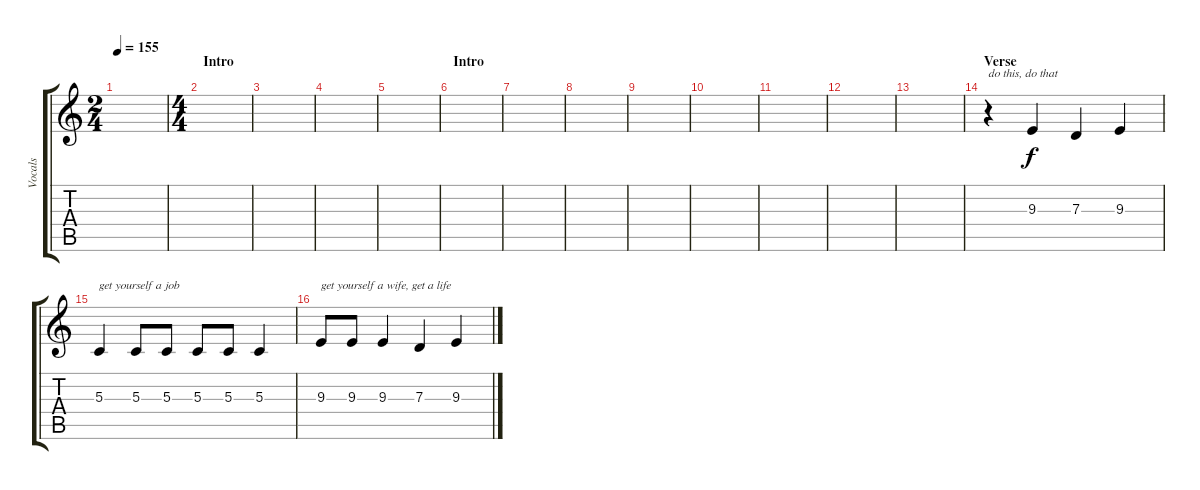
\track ("Vocals" "Vocals") {instrument synthbrass1}
\staff {score tabs}
\tuning (E4 B3 G3 D3 A2 E2) {hide}
\ts (2 4)
\tempo 155
\clef g2
\ks c
|
\ts (4 4)
\section ("" "Intro")
|
|
|
|
\section ("" "Intro")
|
|
|
|
|
|
|
|
\section ("" "Verse")
r.4{txt "do this, do that"} 9.3.4 7.3.4 9.3.4 |
5.3.4{txt "get yourself a job"} 5.3.8 5.3.8 5.3.8 5.3.8 5.3.4 |
9.3.8{txt "get yourself a wife, get a life"} 9.3.8 9.3.4 7.3.4 9.3.4
